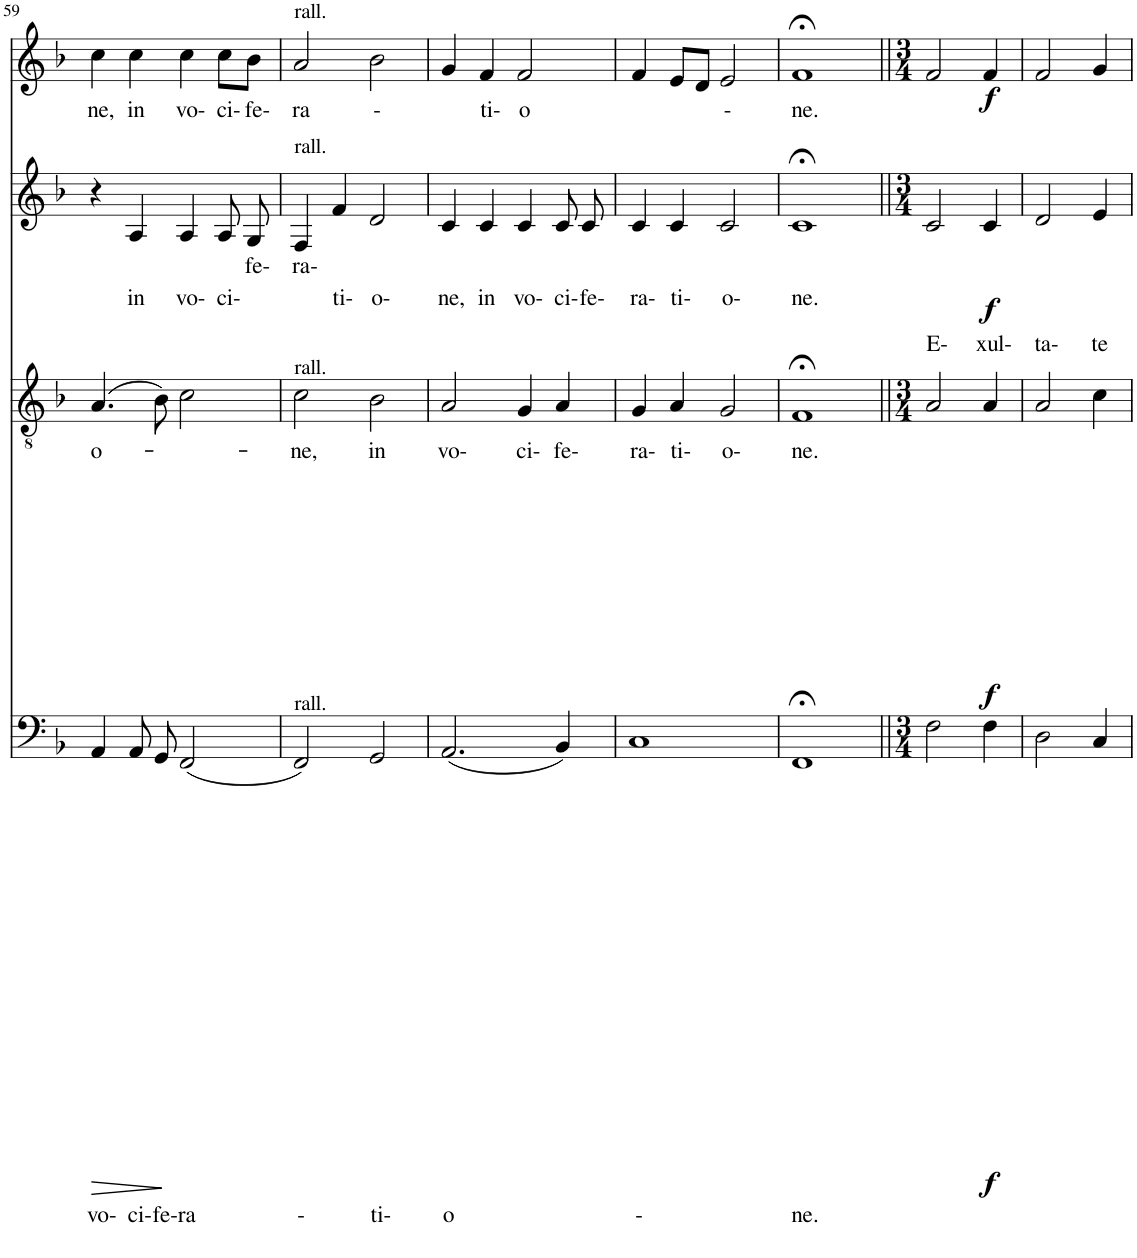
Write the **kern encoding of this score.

**kern	**text	**dynam	**kern	**text	**dynam	**kern	**text	**text	**dynam	**kern	**text	**dynam
*part4	*part4	*part4	*part3	*part3	*part3	*part2	*part2	*part2	*part2	*part1	*part1	*part1
*staff4	*staff4	*staff4	*staff3	*staff3	*staff3	*staff2	*staff2	*staff2	*staff2	*staff1	*staff1	*staff1
*I"Bass	*	*	*I"Tenor	*	*	*I"Alto	*	*	*	*I"Soprano	*	*
!!LO:PB:g=z
*clefF4	*	*	*clefGv2	*	*	*clefG2	*	*	*	*clefG2	*	*
*k[b-]	*	*	*k[b-]	*	*	*k[b-]	*	*	*	*k[b-]	*	*
*M3/4	*	*	*M3/4	*	*	*M3/4	*	*	*	*M3/4	*	*
=59	=59	=59	=59	=59	=59	=59	=59	=59	=59	=59	=59	=59
!	!LO:LY:b	!LO:HP:b	!	!LO:LY:b	!	!	!	!	!	!	!LO:LY:b	!
4AA/	vo-	>	(4.A/	o-	.	4r	.	.	.	4cc\	ne,	.
!	!LO:LY:b	!	!	!	!	!	!LO:LY:b	!	!	!	!LO:LY:b	!
8AA/L	ci-	.	.	.	.	4A/	in	.	.	4cc\	in	.
!	!LO:LY:b	!	!	!	!	!	!	!	!	!	!	!
8GG/J	fe-	.	8B-\)	.	.	.	.	.	.	.	.	.
!	!LO:LY:b	!	!	!	!	!	!LO:LY:b	!	!	!	!LO:LY:b	!
([4FF/	ra	.	[4c\	.	.	4A/	vo-	.	.	4cc\	vo-	.
!	!	!	!	!	!	!	!LO:LY:b	!	!	!	!LO:LY:b	!
4ryy	.	]	4ryy	.	.	8A/	ci-	.	.	8cc\L	ci-	.
!	!	!	!	!	!	!	!LO:LY:b	!	!	!	!LO:LY:b	!
.	.	.	.	.	.	8G/	fe-	.	.	8b-\J	fe-	.
=60	=60	=60	=60	=60	=60	=60	=60	=60	=60	=60	=60	=60
!	!	!	!	!	!	!	!	!	!	!LO:TX:a:t=rall.	!	!
!	!	!	!	!	!	!LO:TX:a:t=rall.	!	!	!	!	!	!
!	!	!	!LO:TX:a:t=rall.	!	!	!	!	!	!	!	!	!
!LO:TX:a:t=rall.	!	!	!	!	!	!	!	!	!	!	!	!
!	!LO:LY:b	!	!	!LO:LY:b	!	!	!LO:LY:b	!	!	!	!LO:LY:b	!
2FF/)	-	.	2c\	-ne,	.	4F/	ra-	.	.	2a/	ra	.
!	!	!	!	!	!	!	!LO:LY:b	!	!	!	!	!
.	.	.	.	.	.	4f/	ti-	.	.	.	.	.
!	!	!	!	!	!	!	!LO:LY:b	!	!	!	!LO:LY:b	!
4FF/]	.	.	4c\]	.	.	[4d/	o-	.	.	[4b-\	-	.
!	!LO:LY:b	!	!	!LO:LY:b	!	!	!	!	!	!	!	!
[4GG/	ti-	.	[4B-\	in	.	4ryy	.	.	.	4ryy	.	.
=61	=61	=61	=61	=61	=61	=61	=61	=61	=61	=61	=61	=61
!	!LO:LY:b	!	!	!LO:LY:b	!	!	!LO:LY:b	!	!	!	!	!
(2.AA/	o	.	2A/	vo-	.	4c/	ne,	.	.	4g/	.	.
.	.	.	.	.	.	4d/]	.	.	.	4b-\]	.	.
!	!	!	!	!	!	!	!LO:LY:b	!	!	!	!LO:LY:b	!
.	.	.	4B-\]	.	.	4c/	in	.	.	4f/	ti-	.
!	!	!	!	!LO:LY:b	!	!	!LO:LY:b	!	!	!	!LO:LY:b	!
4GG/]	.	.	4G/	ci-	.	4c/	vo-	.	.	[4f/	o	.
!	!	!	!	!LO:LY:b	!	!	!LO:LY:b	!	!	!	!	!
4BB-/)	.	.	4A/	fe-	.	8c/	ci-	.	.	4ryy	.	.
!	!	!	!	!	!	!	!LO:LY:b	!	!	!	!	!
.	.	.	.	.	.	8c/	fe-	.	.	.	.	.
=62	=62	=62	=62	=62	=62	=62	=62	=62	=62	=62	=62	=62
!	!LO:LY:b	!	!	!LO:LY:b	!	!	!LO:LY:b	!	!	!	!	!
[2.C	-	.	4G/	ra-	.	4c/	ra-	.	.	4f/	.	.
!	!	!	!	!LO:LY:b	!	!	!LO:LY:b	!	!	!	!	!
.	.	.	4A/	ti-	.	4c/	ti-	.	.	4f/]	.	.
!	!	!	!	!LO:LY:b	!	!	!LO:LY:b	!	!	!	!	!
.	.	.	[4G/	o-	.	[4c/	o-	.	.	8e/L	.	.
.	.	.	.	.	.	.	.	.	.	8d/J	.	.
!	!	!	!	!	!	!	!	!	!	!	!LO:LY:b	!
4ryy	.	.	4ryy	.	.	4ryy	.	.	.	[4e/	-	.
=63	=63	=63	=63	=63	=63	=63	=63	=63	=63	=63	=63	=63
!	!LO:LY:b	!	!	!LO:LY:b	!	!	!LO:LY:b	!	!	!	!LO:LY:b	!
[2.FF	ne.	.	[2.F	ne.	.	[2.c	ne.	.	.	[2.f	ne.	.
4C]	.	.	4G/]	.	.	4c/]	.	.	.	4e/]	.	.
=64||	=64||	=64||	=64||	=64||	=64||	=64||	=64||	=64||	=64||	=64||	=64||	=64||
*M3/4	*	*	*M3/4	*	*	*M3/4	*	*	*	*M3/4	*	*
!	!	!LO:DY:b	!	!	!LO:DY:b	!	!	!LO:LY:b	!LO:DY:b	!	!	!LO:DY:b
2F\	.	f	2A/	.	f	2c/	.	E-	f	2f/	.	f
4FF;<]	.	.	4F;<]	.	.	4c;<]	.	.	.	4f;<]	.	.
!	!	!	!	!	!	!	!	!LO:LY:b	!	!	!	!
4F\	.	.	4A/	.	.	4c/	.	xul-	.	4f/	.	.
=65	=65	=65	=65	=65	=65	=65	=65	=65	=65	=65	=65	=65
!	!	!	!	!	!	!	!	!LO:LY:b	!	!	!	!
2D\	.	.	2A/	.	.	2d/	.	ta-	.	2f/	.	.
!	!	!	!	!	!	!	!	!LO:LY:b	!	!	!	!
4C/	.	.	4c\	.	.	4e/	.	te	.	4g/	.	.
=	=	=	=	=	=	=	=	=	=	=	=	=
*-	*-	*-	*-	*-	*-	*-	*-	*-	*-	*-	*-	*-
